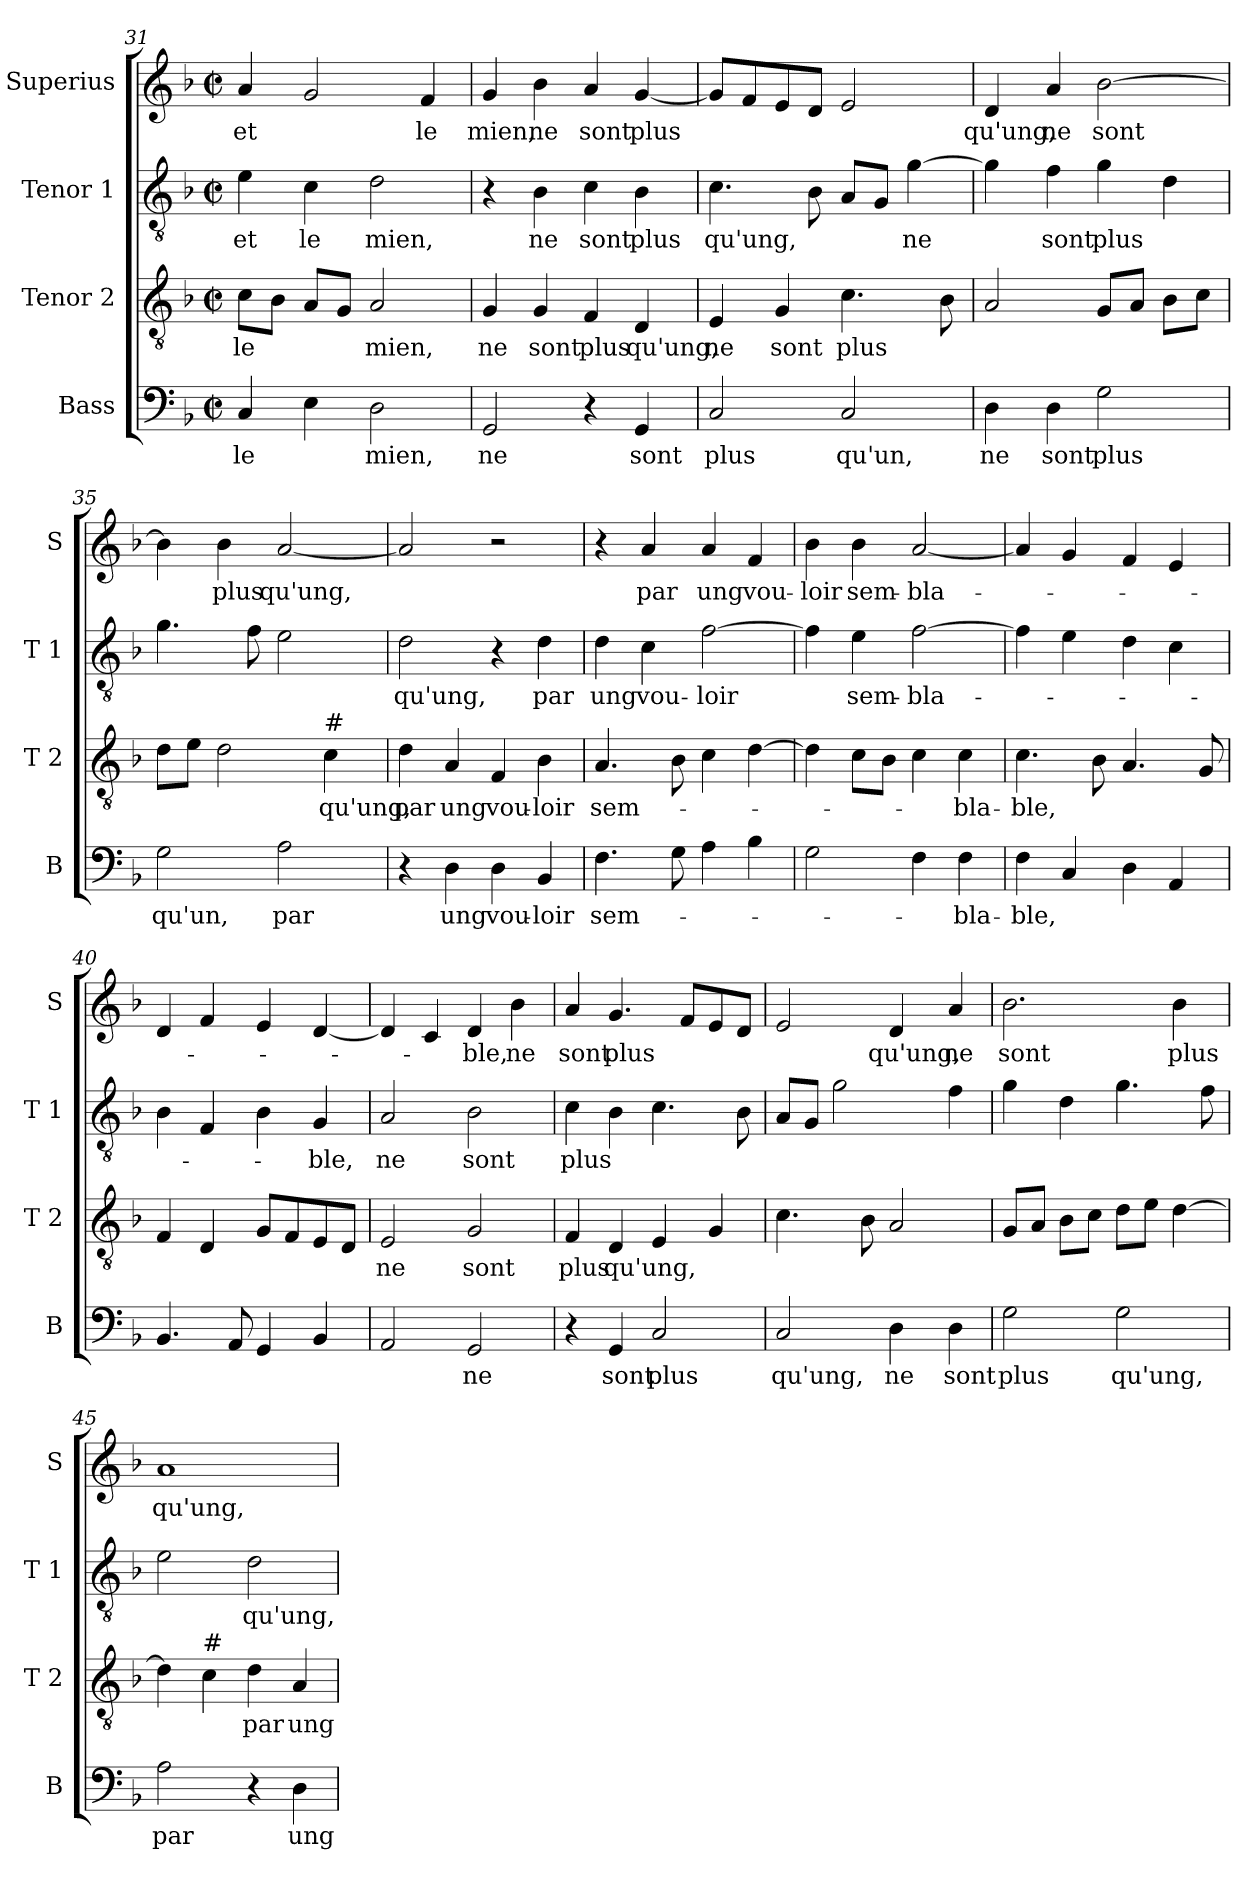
**kern	**text	**kern	**text	**kern	**text	**kern	**text
*part4	*part4	*part3	*part3	*part2	*part2	*part1	*part1
*staff4	*staff4	*staff3	*staff3	*staff2	*staff2	*staff1	*staff1
*I"Bass	*	*I"Tenor 2	*	*I"Tenor 1	*	*I"Superius	*
*I'B	*	*I'T 2	*	*I'T 1	*	*I'S	*
*clefF4	*	*clefGv2	*	*clefGv2	*	*clefG2	*
*k[b-]	*	*k[b-]	*	*k[b-]	*	*k[b-]	*
*F:	*	*F:	*	*F:	*	*F:	*
*M2/2	*	*M2/2	*	*M2/2	*	*M2/2	*
*met(c|)	*	*met(c|)	*	*met(c|)	*	*met(c|)	*
=31	=31	=31	=31	=31	=31	=31	=31
4C/	le	8c\L	le	4e\	et	4a/	et
.	.	8B-\J	.	.	.	.	.
4E\	.	8A/L	.	4c\	le	2g/	.
.	.	8G/J	.	.	.	.	.
2D\	mien,	2A/	mien,	2d\	mien,	.	.
.	.	.	.	.	.	4f/	le
=32	=32	=32	=32	=32	=32	=32	=32
2GG/	ne	4G/	ne	4r	.	4g/	mien,
.	.	4G/	sont	4B-\	ne	4b-\	ne
4r	.	4F/	plus	4c\	sont	4a/	sont
4GG/	sont	4D/	qu'ung,	4B-\	plus	[4g/	plus
!!LO:LB:g=z
=33	=33	=33	=33	=33	=33	=33	=33
2C/	plus	4E/	ne	4.c\	qu'ung,	8g/L]	.
.	.	.	.	.	.	8f/	.
.	.	4G/	sont	.	.	8e/	.
.	.	.	.	8B-\	.	8d/J	.
2C/	qu'un,	4.c\	plus	8A/L	.	2e/	.
.	.	.	.	8G/J	.	.	.
.	.	.	.	[4g\	ne	.	.
.	.	8B-\	.	.	.	.	.
=34	=34	=34	=34	=34	=34	=34	=34
4D\	ne	2A/	.	4g\]	.	4d/	qu'ung,
4D\	sont	.	.	4f\	sont	4a/	ne
2G\	plus	8G/L	.	4g\	plus	[2b-\	sont
.	.	8A/J	.	.	.	.	.
.	.	8B-\L	.	4d\	.	.	.
.	.	8c\J	.	.	.	.	.
=35	=35	=35	=35	=35	=35	=35	=35
2G\	qu'un,	8d\L	.	4.g\	.	4b-\]	.
.	.	8e\J	.	.	.	.	.
.	.	2d\	.	.	.	4b-\	plus
.	.	.	.	8f\	.	.	.
2A\	par	.	.	2e\	.	[2a/	qu'ung,
!	!	!LO:TX:a:t=#	!	!	!	!	!
.	.	4c\	qu'ung,	.	.	.	.
=36	=36	=36	=36	=36	=36	=36	=36
4r	.	4d\	par	2d\	qu'ung,	2a/]	.
4D\	ung	4A/	ung	.	.	.	.
4D\	vou-	4F/	vou-	4r	.	2r	.
4BB-/	-loir	4B-\	-loir	4d\	par	.	.
=37	=37	=37	=37	=37	=37	=37	=37
4.F\	sem-	4.A/	sem-	4d\	ung	4r	.
.	.	.	.	4c\	vou-	4a/	par
8G\	.	8B-\	.	.	.	.	.
4A\	.	4c\	.	[2f\	-loir	4a/	ung
4B-\	.	[4d\	.	.	.	4f/	vou-
!!LO:PB:g=z
=38	=38	=38	=38	=38	=38	=38	=38
2G\	.	4d\]	.	4f\]	.	4b-\	-loir
.	.	8c\L	.	4e\	sem-	4b-\	sem-
.	.	8B-\J	.	.	.	.	.
4F\	.	4c\	.	[2f\	-bla-	[2a/	-bla-
4F\	-bla-	4c\	-bla-	.	.	.	.
=39	=39	=39	=39	=39	=39	=39	=39
4F\	-ble,	4.c\	-ble,	4f\]	.	4a/]	.
4C/	.	.	.	4e\	.	4g/	.
.	.	8B-\	.	.	.	.	.
4D\	.	4.A/	.	4d\	.	4f/	.
4AA/	.	.	.	4c\	.	4e/	.
.	.	8G/	.	.	.	.	.
=40	=40	=40	=40	=40	=40	=40	=40
4.BB-/	.	4F/	.	4B-\	.	4d/	.
.	.	4D/	.	4F/	.	4f/	.
8AA/	.	.	.	.	.	.	.
4GG/	.	8G/L	.	4B-\	.	4e/	.
.	.	8F/	.	.	.	.	.
4BB-/	.	8E/	.	4G/	-ble,	[4d/	.
.	.	8D/J	.	.	.	.	.
=41	=41	=41	=41	=41	=41	=41	=41
2AA/	.	2E/	ne	2A/	ne	4d/]	.
.	.	.	.	.	.	4c/	.
2GG/	ne	2G/	sont	2B-\	sont	4d/	-ble,
.	.	.	.	.	.	4b-\	ne
=42	=42	=42	=42	=42	=42	=42	=42
4r	.	4F/	plus	4c\	plus	4a/	sont
4GG/	sont	4D/	qu'ung,	4B-\	.	4.g/	plus
2C/	plus	4E/	.	4.c\	.	.	.
.	.	.	.	.	.	8f/L	.
.	.	4G/	.	.	.	8e/	.
.	.	.	.	8B-\	.	8d/J	.
!!LO:LB:g=z
=43	=43	=43	=43	=43	=43	=43	=43
2C/	qu'ung,	4.c\	.	8A/L	.	2e/	.
.	.	.	.	8G/J	.	.	.
.	.	.	.	2g\	.	.	.
.	.	8B-\	.	.	.	.	.
4D\	ne	2A/	.	.	.	4d/	qu'ung,
4D\	sont	.	.	4f\	.	4a/	ne
=44	=44	=44	=44	=44	=44	=44	=44
2G\	plus	8G/L	.	4g\	.	2.b-\	sont
.	.	8A/J	.	.	.	.	.
.	.	8B-\L	.	4d\	.	.	.
.	.	8c\J	.	.	.	.	.
2G\	qu'ung,	8d\L	.	4.g\	.	.	.
.	.	8e\J	.	.	.	.	.
.	.	[4d\	.	.	.	4b-\	plus
.	.	.	.	8f\	.	.	.
=45	=45	=45	=45	=45	=45	=45	=45
2A\	par	4d\]	.	2e\	.	1a	qu'ung,
!	!	!LO:TX:a:t=#	!	!	!	!	!
.	.	4c\	.	.	.	.	.
4r	.	4d\	par	2d\	qu'ung,	.	.
4D\	ung	4A/	ung	.	.	.	.
=	=	=	=	=	=	=	=
*-	*-	*-	*-	*-	*-	*-	*-
